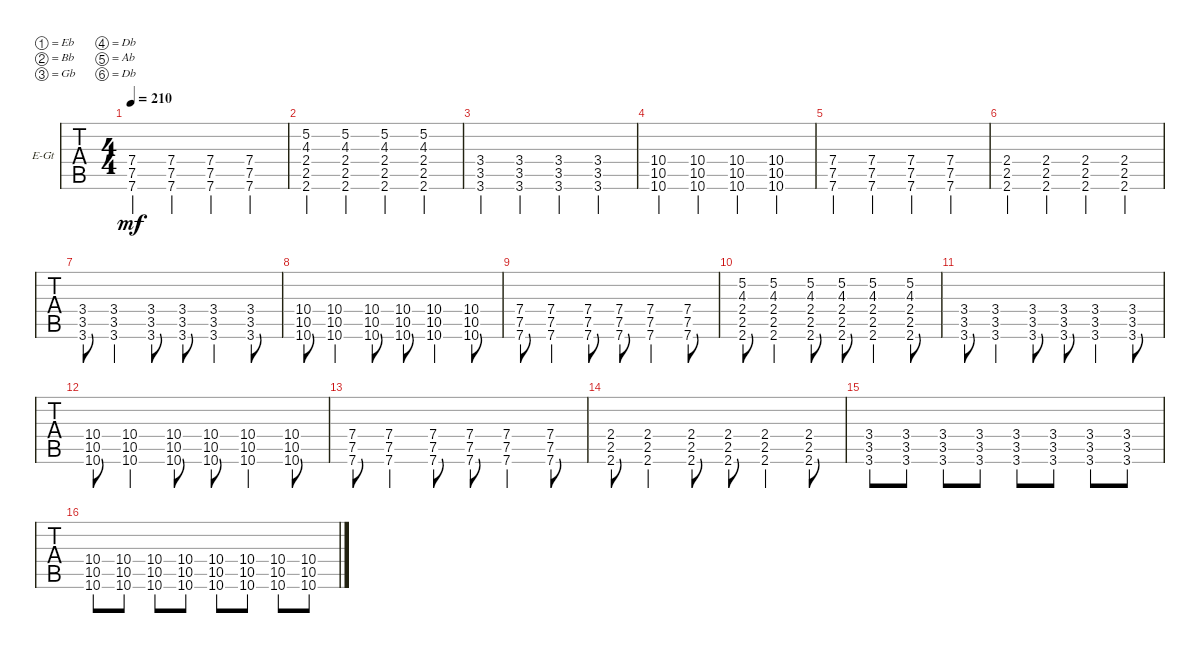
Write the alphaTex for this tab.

\defaultSystemsLayout 4
\bracketExtendMode groupsimilarinstruments
\firstSystemTrackNameOrientation horizontal
\otherSystemsTrackNameOrientation horizontal
\track ("Electric Guitar" "E-Gt") {instrument distortionguitar}
\staff {tabs}
\tuning (Eb4 Bb3 Gb3 Db3 Ab2 Db2)
\ts (4 4)
\tempo 210
\clef g2
\ks c
(7.6 7.5 7.4).4{dy mf} (7.6 7.5 7.4).4 (7.6 7.5 7.4).4 (7.6 7.5 7.4).4 |
(2.6 2.5 2.4 4.3 5.2).4 (2.6 2.5 2.4 4.3 5.2).4 (2.6 2.5 2.4 4.3 5.2).4 (2.6 2.5 2.4 4.3 5.2).4 |
(3.6 3.5 3.4).4 (3.6 3.4 3.5).4 (3.6 3.5 3.4).4 (3.6 3.4 3.5).4 |
(10.5 10.6 10.4).4 (10.5 10.6 10.4).4 (10.5 10.6 10.4).4 (10.5 10.6 10.4).4 |
(7.6 7.5 7.4).4 (7.6 7.5 7.4).4 (7.6 7.5 7.4).4 (7.6 7.5 7.4).4 |
(2.6 2.5 2.4).4 (2.6 2.5 2.4).4 (2.6 2.5 2.4).4 (2.6 2.5 2.4).4 |
(3.6 3.5 3.4).8 (3.6 3.5 3.4).4 (3.6 3.5 3.4).8 (3.6 3.5 3.4).8 (3.6 3.5 3.4).4 (3.6 3.5 3.4).8 |
(10.6 10.4 10.5).8 (10.6 10.4 10.5).4 (10.6 10.4 10.5).8 (10.6 10.4 10.5).8 (10.6 10.4 10.5).4 (10.6 10.4 10.5).8 |
(7.6 7.5 7.4).8 (7.6 7.5 7.4).4 (7.6 7.5 7.4).8 (7.6 7.5 7.4).8 (7.6 7.5 7.4).4 (7.6 7.5 7.4).8 |
(2.6 2.5 2.4 4.3 5.2).8 (2.6 2.5 2.4 4.3 5.2).4 (2.6 2.5 2.4 4.3 5.2).8 (2.6 2.5 2.4 4.3 5.2).8 (2.6 2.5 2.4 4.3 5.2).4 (2.6 2.5 2.4 4.3 5.2).8 |
(3.6 3.5 3.4).8 (3.6 3.5 3.4).4 (3.6 3.5 3.4).8 (3.6 3.5 3.4).8 (3.6 3.5 3.4).4 (3.6 3.5 3.4).8 |
(10.6 10.4 10.5).8 (10.6 10.4 10.5).4 (10.6 10.4 10.5).8 (10.6 10.4 10.5).8 (10.6 10.4 10.5).4 (10.6 10.4 10.5).8 |
(7.6 7.5 7.4).8 (7.6 7.5 7.4).4 (7.6 7.5 7.4).8 (7.6 7.5 7.4).8 (7.6 7.5 7.4).4 (7.6 7.5 7.4).8 |
(2.6 2.5 2.4).8 (2.6 2.5 2.4).4 (2.6 2.5 2.4).8 (2.6 2.5 2.4).8 (2.6 2.5 2.4).4 (2.6 2.5 2.4).8 |
(3.6 3.5 3.4).8 (3.6 3.4 3.5).8 (3.6 3.5 3.4).8 (3.6 3.4 3.5).8 (3.6 3.5 3.4).8 (3.6 3.4 3.5).8 (3.6 3.5 3.4).8 (3.6 3.4 3.5).8 |
(10.5 10.6 10.4).8 (10.5 10.6 10.4).8 (10.5 10.6 10.4).8 (10.5 10.6 10.4).8 (10.5 10.6 10.4).8 (10.5 10.6 10.4).8 (10.5 10.6 10.4).8 (10.5 10.6 10.4).8
